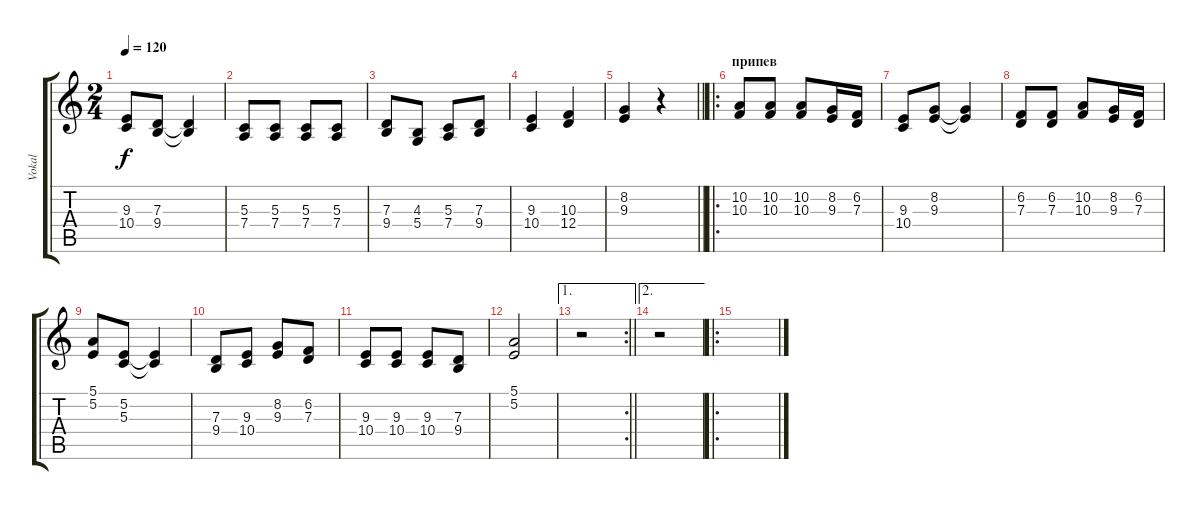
\track ("Vokal" "Vokal") {solo instrument acousticgrandpiano}
\staff {score tabs}
\tuning (E4 B3 G3 D3 A2 E2) {hide}
\ts (2 4)
\tempo 120
\clef g2
\ks c
(9.3 10.4).8{dy f} (7.3 9.4).8 (7.3{t} 9.4{t}).4 |
(5.3 7.4).8 (5.3 7.4).8 (5.3 7.4).8 (5.3 7.4).8 |
(7.3 9.4).8 (4.3 5.4).8 (5.3 7.4).8 (7.3 9.4).8 |
(9.3 10.4).4 (10.3 12.4).4 |
\barLineRight lightlight
(8.2 9.3).4 r.4 |
\ro
\section ("" "припев")
(10.2 10.3).8 (10.2 10.3).8 (10.2 10.3).8 (8.2 9.3).16 (6.2 7.3).16 |
(9.3 10.4).8 (8.2 9.3).8 (8.2{t} 9.3{t}).4 |
(6.2 7.3).8 (6.2 7.3).8 (10.2 10.3).8 (8.2 9.3).16 (6.2 7.3).16 |
(5.1 5.2).8 (5.2 5.3).8 (5.2{t} 5.3{t}).4 |
(7.3 9.4).8 (9.3 10.4).8 (8.2 9.3).8 (6.2 7.3).8 |
(9.3 10.4).8 (9.3 10.4).8 (9.3 10.4).8 (7.3 9.4).8 |
(5.1 5.2).2 |
\ae 1
\rc 2
\barLineRight lightlight
r.2 |
\ae 2
r.2 |
\ro
